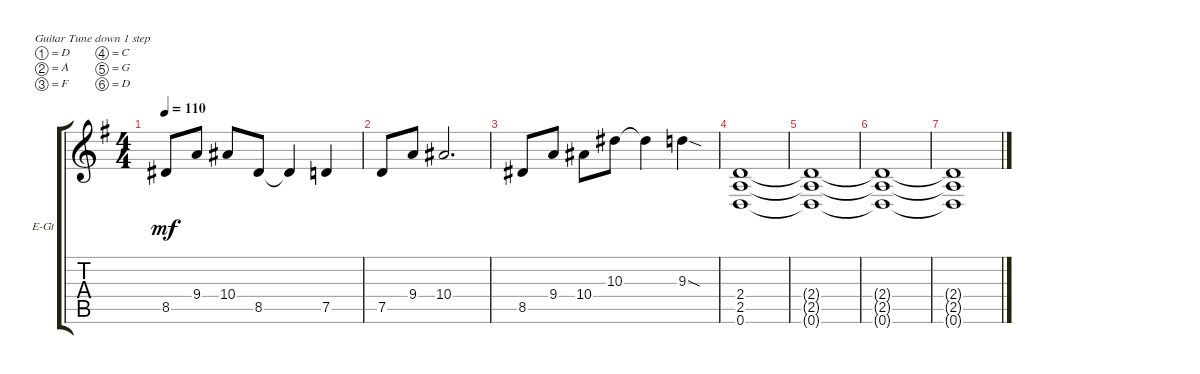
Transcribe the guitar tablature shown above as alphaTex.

\defaultSystemsLayout 4
\bracketExtendMode groupsimilarinstruments
\firstSystemTrackNameOrientation horizontal
\otherSystemsTrackNameOrientation horizontal
\track ("Right" "E-Gt") {instrument distortionguitar}
\staff {score tabs}
\tuning (D4 A3 F3 C3 G2 D2)
\ts (4 4)
\tempo 110
\clef g2
\ks eminor
8.5.8{dy mf} 9.4.8 10.4.8 8.5.8 8.5{t}.4 7.5.4 |
7.5.8 9.4.8 10.4.2{d} |
8.5.8 9.4.8 10.4.8 10.3.8 10.3{t}.4 9.3{sod}.4 |
(0.6 2.5 2.4).1 |
(0.6{t} 2.5{t} 2.4{t}).1 |
(0.6{t} 2.5{t} 2.4{t}).1 |
(0.6{t} 2.5{t} 2.4{t}).1
